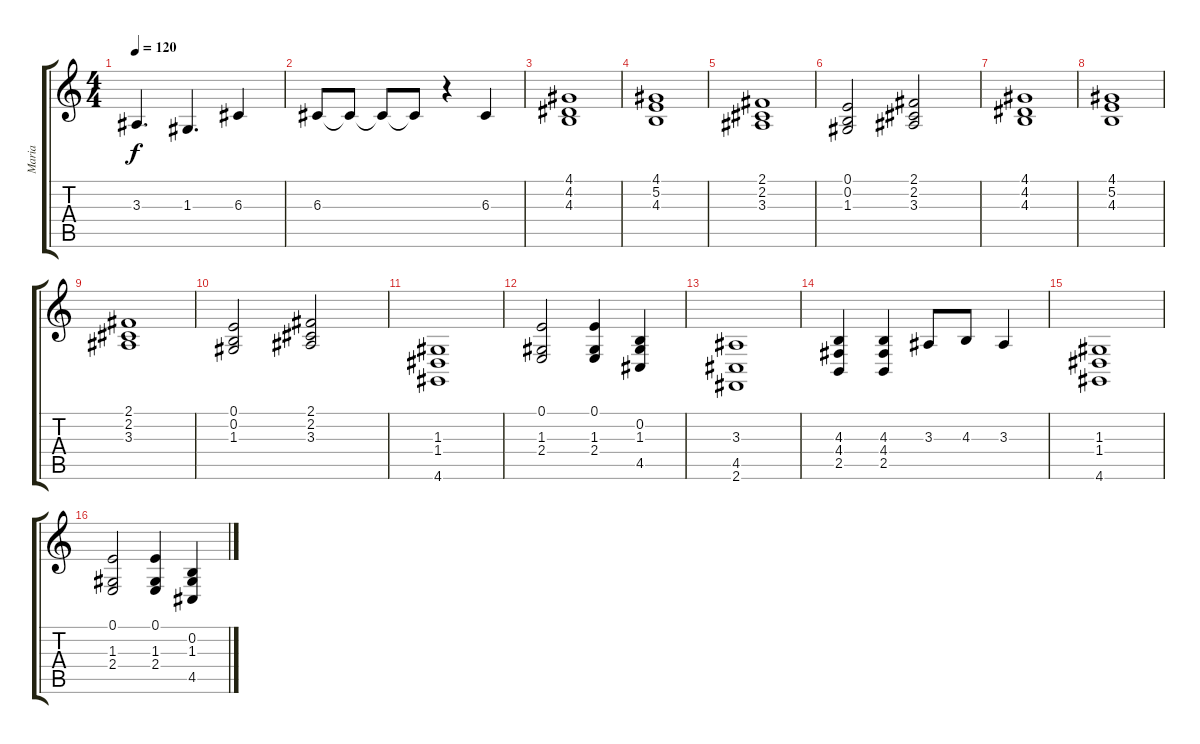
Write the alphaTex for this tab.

\track ("Maria" "Maria") {instrument synthstrings2}
\staff {score tabs}
\tuning (E4 B3 G3 D3 A2 E2) {hide}
\ts (4 4)
\tempo 120
\clef g2
\ks c
3.3.4{d dy f} 1.3.4{d} 6.3.4 |
6.3.8 6.3{t}.8 6.3{t}.8 6.3{t}.8 r.4 6.3.4 |
(4.1 4.2 4.3).1 |
(4.1 5.2 4.3).1 |
(2.1 2.2 3.3).1 |
(0.1 0.2 1.3).2 (2.1 2.2 3.3).2 |
(4.1 4.2 4.3).1 |
(4.1 5.2 4.3).1 |
(2.1 2.2 3.3).1 |
(0.1 0.2 1.3).2 (2.1 2.2 3.3).2 |
(1.3 1.4 4.6).1 |
(0.1 1.3 2.4).2 (0.1 1.3 2.4).4 (0.2 1.3 4.5).4 |
(3.3 4.5 2.6).1 |
(4.3 4.4 2.5).4 (4.3 4.4 2.5).4 3.3.8 4.3.8 3.3.4 |
(1.3 1.4 4.6).1 |
(0.1 1.3 2.4).2 (0.1 1.3 2.4).4 (0.2 1.3 4.5).4
